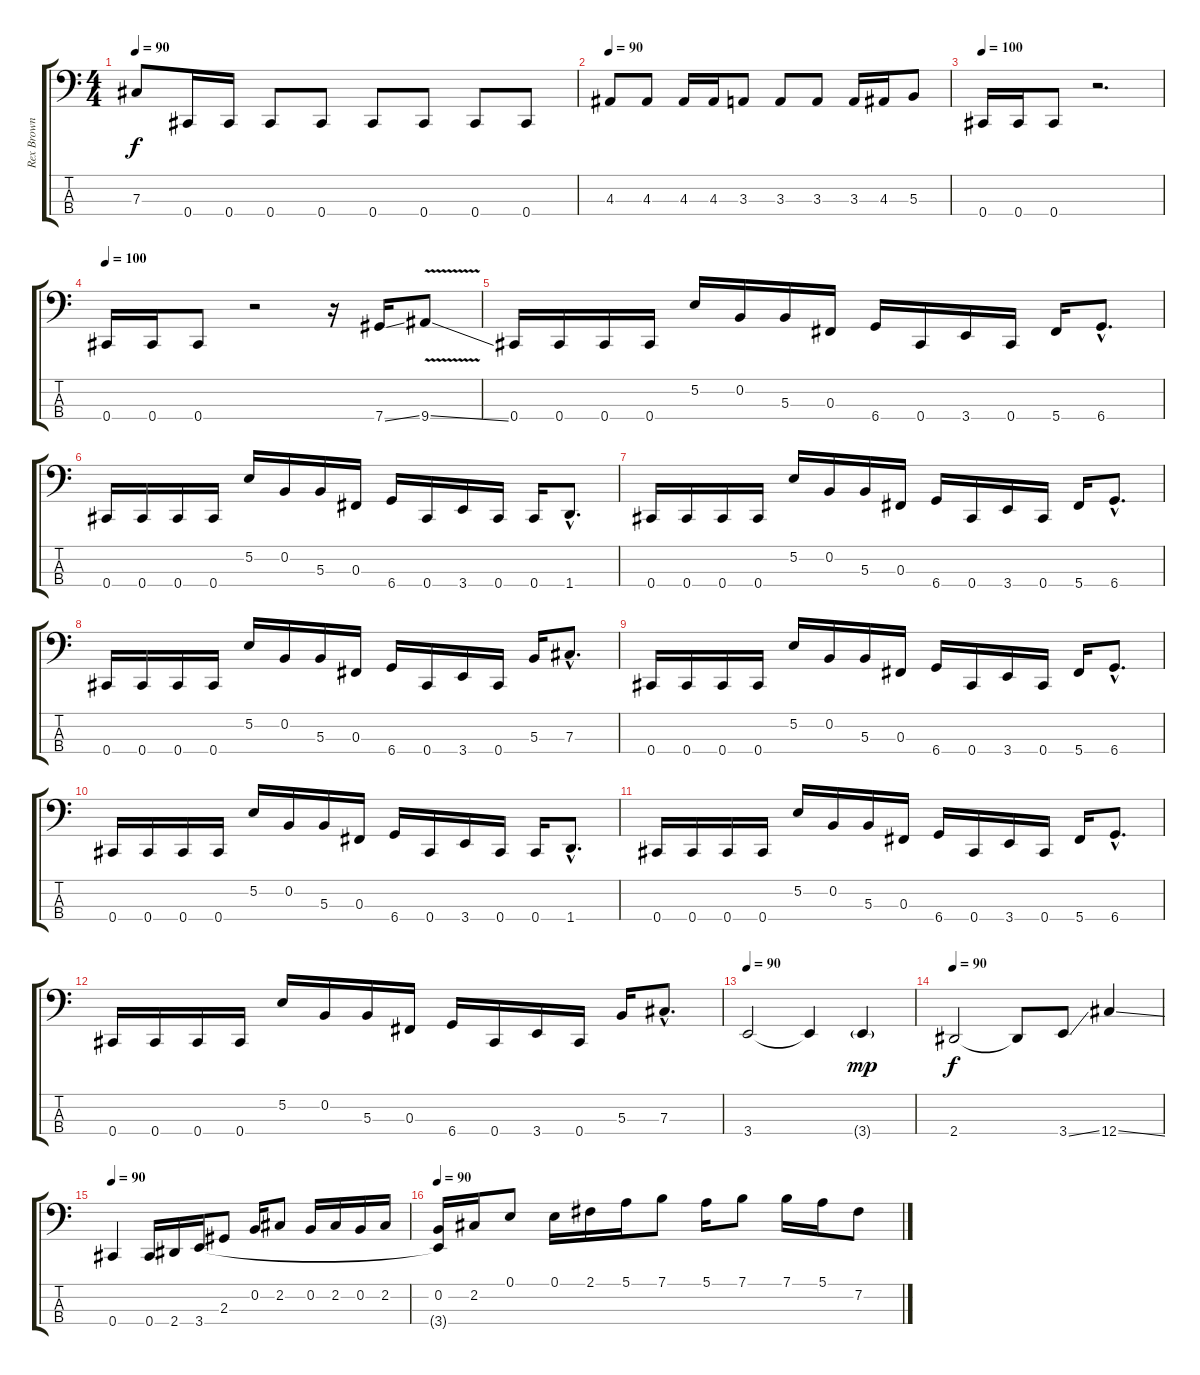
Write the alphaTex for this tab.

\track ("Rex Brown" "Rex Brown") {instrument slapbass2}
\staff {score tabs}
\tuning (E2 B1 Gb1 Db1) {hide}
\ts (4 4)
\tempo 90
\clef f4
\ks c
7.3.8{dy f} 0.4.16 0.4.16 0.4.8 0.4.8 0.4.8 0.4.8 0.4.8 0.4.8 |
\tempo 90
4.3.8 4.3.8 4.3.16 4.3.16 3.3.8 3.3.8 3.3.8 3.3.16 4.3.16 5.3.8 |
\tempo 100
0.4.16 0.4.16 0.4.8 r.2{d} |
\tempo 100
0.4.16 0.4.16 0.4.8 r.2 r.16 7.4{ss}.16 9.4{v ss}.8 |
0.4.16 0.4.16 0.4.16 0.4.16 5.2.16 0.2.16 5.3.16 0.3.16 6.4.16 0.4.16 3.4.16 0.4.16 5.4.16 6.4{hac}.8{d} |
0.4.16 0.4.16 0.4.16 0.4.16 5.2.16 0.2.16 5.3.16 0.3.16 6.4.16 0.4.16 3.4.16 0.4.16 0.4.16 1.4{hac}.8{d} |
0.4.16 0.4.16 0.4.16 0.4.16 5.2.16 0.2.16 5.3.16 0.3.16 6.4.16 0.4.16 3.4.16 0.4.16 5.4.16 6.4{hac}.8{d} |
0.4.16 0.4.16 0.4.16 0.4.16 5.2.16 0.2.16 5.3.16 0.3.16 6.4.16 0.4.16 3.4.16 0.4.16 5.3.16 7.3{hac}.8{d} |
0.4.16 0.4.16 0.4.16 0.4.16 5.2.16 0.2.16 5.3.16 0.3.16 6.4.16 0.4.16 3.4.16 0.4.16 5.4.16 6.4{hac}.8{d} |
0.4.16 0.4.16 0.4.16 0.4.16 5.2.16 0.2.16 5.3.16 0.3.16 6.4.16 0.4.16 3.4.16 0.4.16 0.4.16 1.4{hac}.8{d} |
0.4.16 0.4.16 0.4.16 0.4.16 5.2.16 0.2.16 5.3.16 0.3.16 6.4.16 0.4.16 3.4.16 0.4.16 5.4.16 6.4{hac}.8{d} |
0.4.16 0.4.16 0.4.16 0.4.16 5.2.16 0.2.16 5.3.16 0.3.16 6.4.16 0.4.16 3.4.16 0.4.16 5.3.16 7.3{hac}.8{d} |
\tempo 90
3.4.2 3.4{t}.4 3.4{g}.4{dy mp} |
\tempo 90
2.4.2{dy f} 2.4{t}.8 3.4{ss}.8 12.4{ss}.4 |
\tempo 90
0.4.4 0.4.16 2.4.16 3.4.16 2.3.8 0.2.16 2.2.8 0.2.16 2.2.16 0.2.16 2.2.16 |
\tempo 90
(0.2 3.4{t}).16 2.2.16 0.1.8 0.1.16 2.1.16 5.1.16 7.1.8 5.1.16 7.1.8 7.1.16 5.1.16 7.2.8
